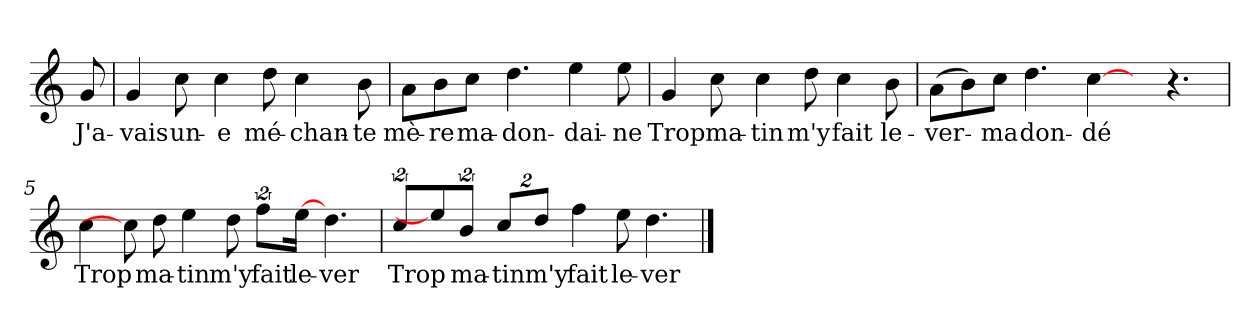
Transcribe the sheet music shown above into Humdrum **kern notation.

**kern	**text
*part1	*part1
*staff1	*staff1
*clefG2	*
*k[]	*
*C:	*
=	=
!	!LO:LY:b
8g/	J'a-
=1	=1
!	!LO:LY:b
4g/	-vais
!	!LO:LY:b
8cc\	un-
!	!LO:LY:b
4cc\	-e
!	!LO:LY:b
8dd\	mé-
!	!LO:LY:b
4cc\	-chan-
!	!LO:LY:b
8b\	-te
=2	=2
!	!LO:LY:b
8a\L	mè-
!	!LO:LY:b
8b\	-re
!	!LO:LY:b
8cc\J	ma-
!	!LO:LY:b
4.dd\	-don-
!	!LO:LY:b
4ee\	-dai-
!	!LO:LY:b
8ee\	-ne
=3	=3
!	!LO:LY:b
4g/	Trop
!	!LO:LY:b
8cc\	ma-
!	!LO:LY:b
4cc\	-tin
!	!LO:LY:b
8dd\	m'y
!	!LO:LY:b
4cc\	fait
!	!LO:LY:b
8b\	le-
!!LO:LB:g=z
=4	=4
!	!LO:LY:b
(>8a\L	-ver-
8b\)	.
!	!LO:LY:b
8cc\J	-ma
!	!LO:LY:b
4.dd\	don-
!	!LO:LY:b
[4cc\	-dé
8ryy	.
4.r	.
=5	=5
!	!LO:LY:b
4cc\	Trop
8cc\]	.
!	!LO:LY:b
8dd\	ma-
!	!LO:LY:b
4ee\	-tin
!	!LO:LY:b
8dd\	m'y
!	!LO:LY:b
16%3ff\L	fait
!	!LO:LY:b
[16ee\J	le-
!	!LO:LY:b
4.dd\	-ver
=6	=6
!	!LO:LY:b
16%3cc/L	Trop
8ee\J]	.
!	!LO:LY:b
16%3b/J	ma-
!	!LO:LY:b
16%3cc/L	-tin
!	!LO:LY:b
16%3dd/J	m'y
!	!LO:LY:b
4ff\	fait
!	!LO:LY:b
8ee\	le-
!	!LO:LY:b
4.dd\	-ver
==	==
*-	*-
